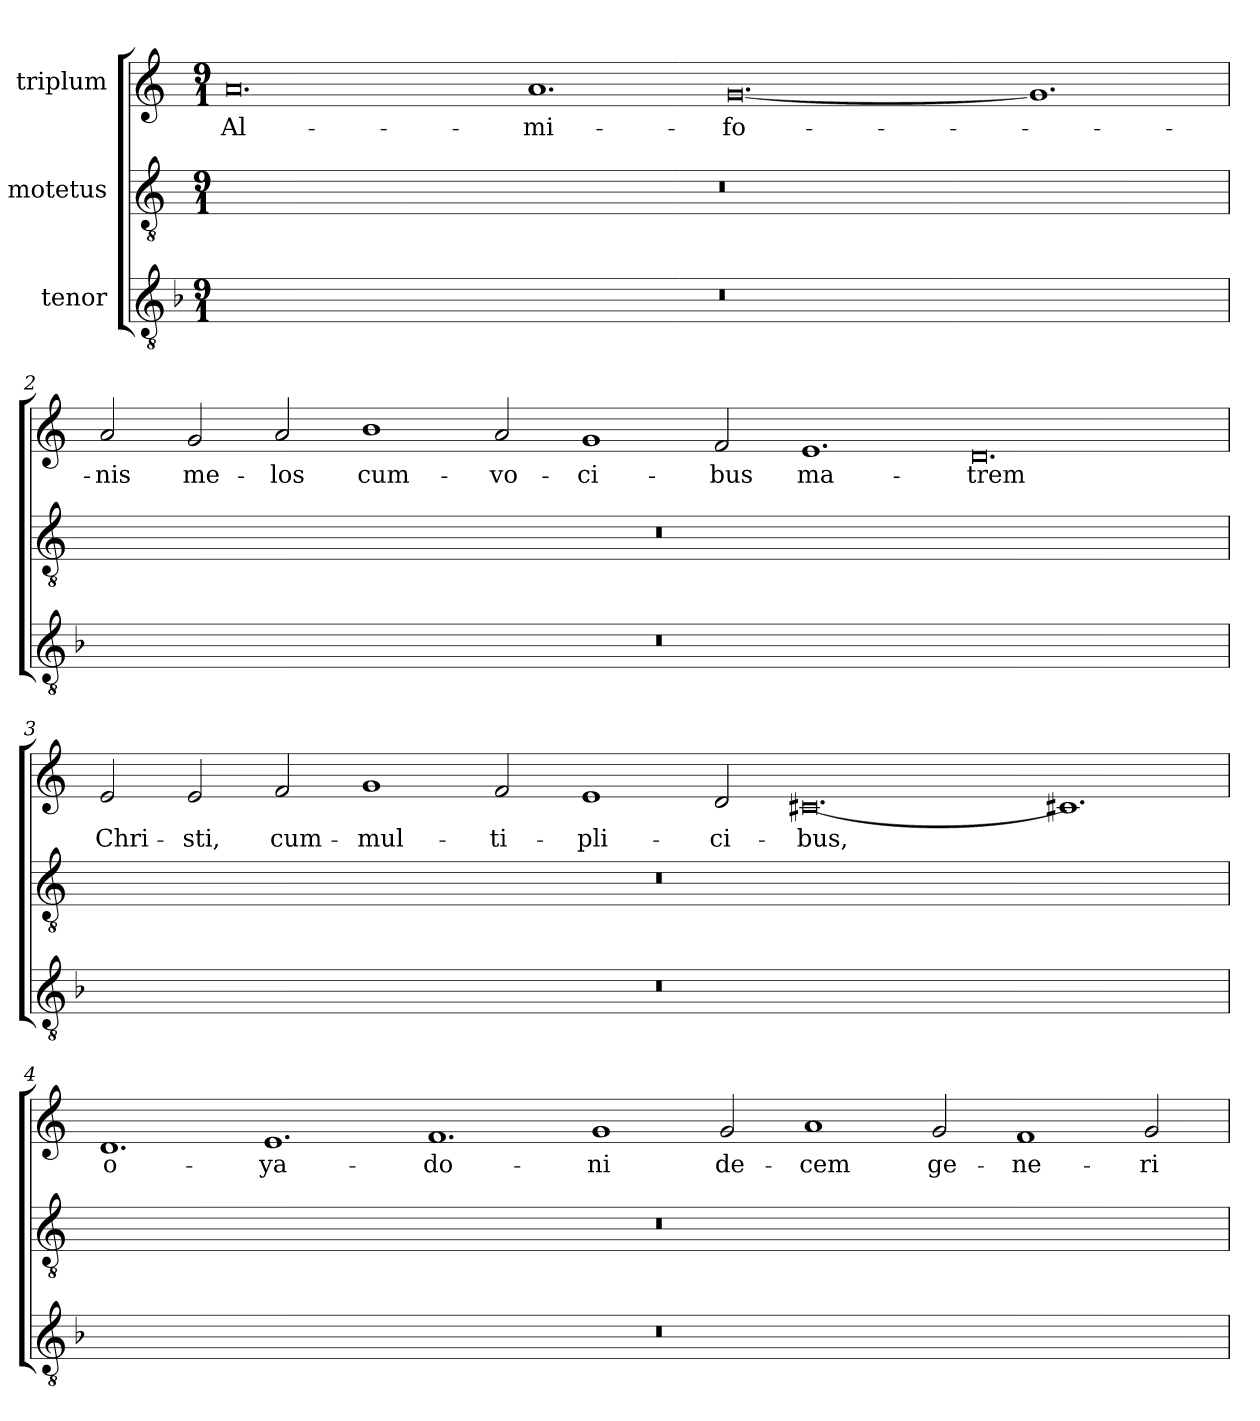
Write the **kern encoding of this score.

**kern	**kern	**kern	**text
*part3	*part2	*part1	*part1
*staff3	*staff2	*staff1	*staff1
*I"tenor	*I"motetus	*I"triplum	*
*clefGv2	*clefGv2	*clefG2	*
*k[b-]	*k[]	*k[]	*
*F:	*C:	*C:	*
*M9/1	*M9/1	*M9/1	*
=1	=1	=1	=1
1%9r	1%9r	0.a/	Al-
.	.	1.a/	-mi-
.	.	[0.g/	-fo-
.	.	1.g/]	.
=2	=2	=2	=2
1%9r	1%9r	2a/	-nis
.	.	2g/	me-
.	.	2a/	-los
.	.	1b\	cum-
.	.	2a/	vo-
.	.	1g/	-ci-
.	.	2f/	-bus
.	.	1.e/	ma-
.	.	0.d/	-trem
=3	=3	=3	=3
1%9r	1%9r	2e/	Chri-
.	.	2e/	-sti,
.	.	2f/	cum-
.	.	1g/	mul-
.	.	2f/	-ti-
.	.	1e/	-pli-
.	.	2d/	-ci-
.	.	[0.c#X/	-bus,
.	.	1.c#X/]	.
=4	=4	=4	=4
1%9r	1%9r	1.d/	o-
.	.	1.e/	-ya-
.	.	1.f/	-do-
.	.	1g/	-ni
.	.	2g/	de-
.	.	1a/	-cem
.	.	2g/	ge-
.	.	1f/	-ne-
.	.	2g/	-ri-
=	=	=	=
*-	*-	*-	*-
